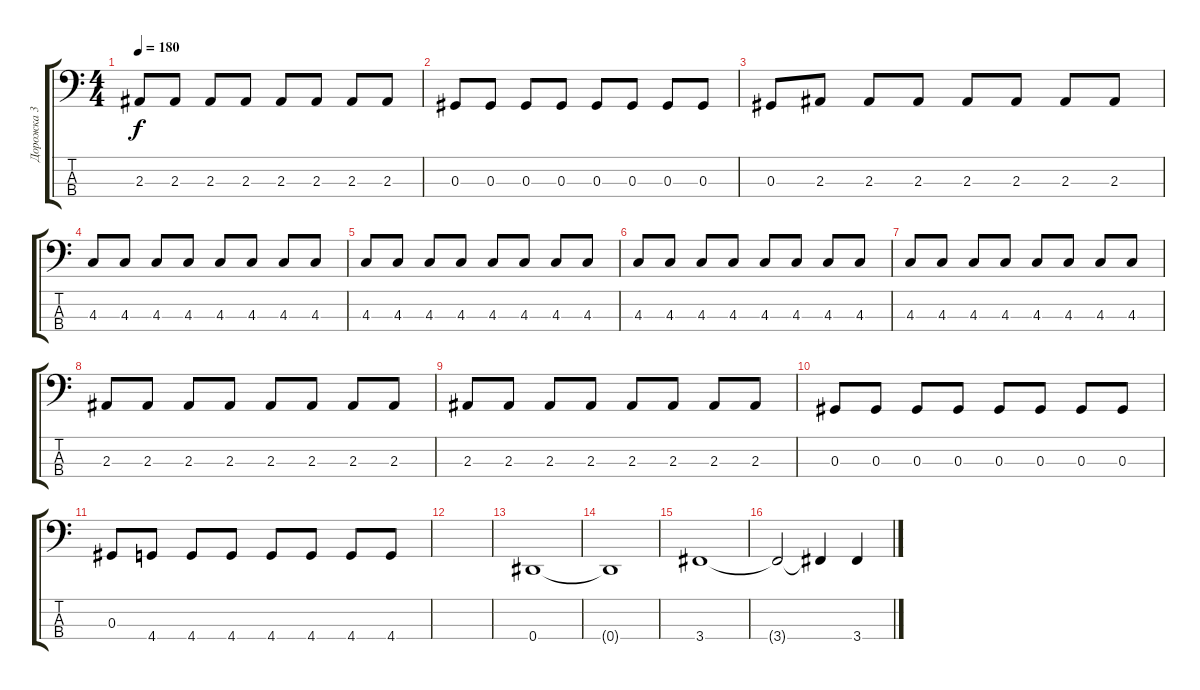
\track ("Дорожка 3" "Дорожка 3") {instrument electricbassfinger}
\staff {score tabs}
\tuning (Gb2 Db2 Ab1 Eb1) {hide}
\ts (4 4)
\tempo 180
\clef f4
\ks c
2.3.8{dy f} 2.3.8 2.3.8 2.3.8 2.3.8 2.3.8 2.3.8 2.3.8 |
0.3.8 0.3.8 0.3.8 0.3.8 0.3.8 0.3.8 0.3.8 0.3.8 |
0.3.8 2.3.8 2.3.8 2.3.8 2.3.8 2.3.8 2.3.8 2.3.8 |
4.3.8 4.3.8 4.3.8 4.3.8 4.3.8 4.3.8 4.3.8 4.3.8 |
4.3.8 4.3.8 4.3.8 4.3.8 4.3.8 4.3.8 4.3.8 4.3.8 |
4.3.8 4.3.8 4.3.8 4.3.8 4.3.8 4.3.8 4.3.8 4.3.8 |
4.3.8 4.3.8 4.3.8 4.3.8 4.3.8 4.3.8 4.3.8 4.3.8 |
2.3.8 2.3.8 2.3.8 2.3.8 2.3.8 2.3.8 2.3.8 2.3.8 |
2.3.8 2.3.8 2.3.8 2.3.8 2.3.8 2.3.8 2.3.8 2.3.8 |
0.3.8 0.3.8 0.3.8 0.3.8 0.3.8 0.3.8 0.3.8 0.3.8 |
0.3.8 4.4.8 4.4.8 4.4.8 4.4.8 4.4.8 4.4.8 4.4.8 |
|
0.4.1 |
0.4{t}.1 |
3.4.1 |
3.4{t}.2 3.4{t}.4 3.4.4
